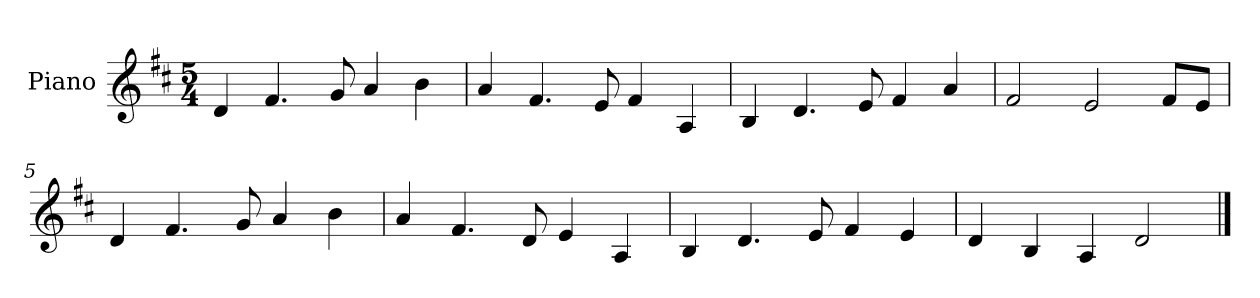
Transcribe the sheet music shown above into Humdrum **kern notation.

**kern
*part1
*staff1
*I"Piano
*I'Pno.
*clefG2
*k[f#c#]
*M5/4
*MM120
=1
4d/
4.f#/
8g/
4a/
4b\
=2
4a/
4.f#/
8e/
4f#/
4A/
=3
4B/
4.d/
8e/
4f#/
4a/
=4
2f#/
2e/
8f#/L
8e/J
=5
4d/
4.f#/
8g/
4a/
4b\
=6
4a/
4.f#/
8d/
4e/
4A/
=7
4B/
4.d/
8e/
4f#/
4e/
!!LO:LB:g=z
=8
4d/
4B/
4A/
2d/
==
*-
